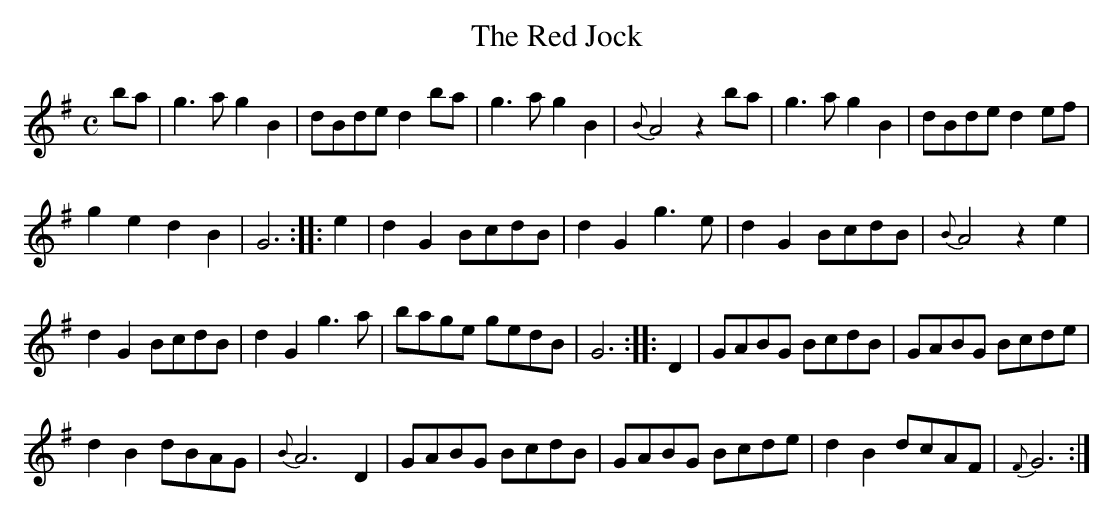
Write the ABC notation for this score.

X:1
T:Red Jock, The
M:C
K:G
ba|\
g3a g2B2| dBde d2ba| \
g3a g2B2| {B}A4 z2ba|\
g3a g2B2| dBde d2ef|
g2e2 d2B2| G6::\
e2|\
d2G2 BcdB| d2G2 g3e| \
d2G2 BcdB| {B}A4 z2e2|
d2G2 BcdB| d2G2 g3a| \
bage gedB| G6::\
D2|\
GABG BcdB| GABG Bcde|
d2B2 dBAG| {B}A6 D2|\
GABG BcdB| GABG Bcde| \
d2B2 dcAF| {F}G6:|
